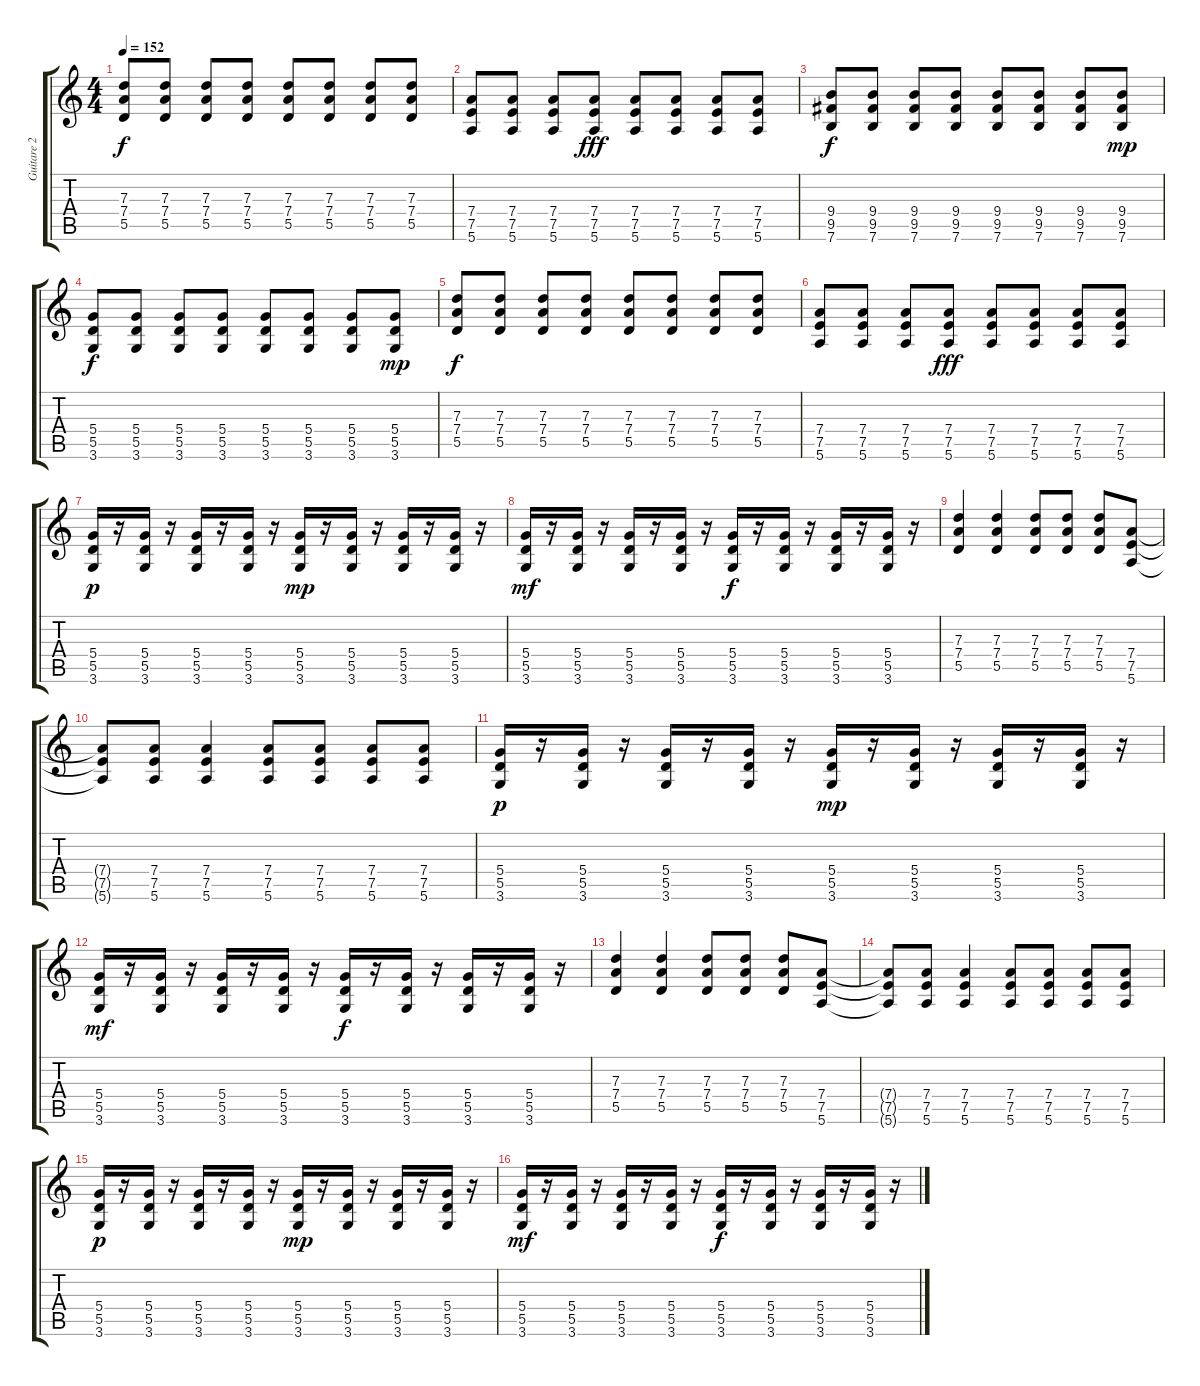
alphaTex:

\track ("Guitare 2" "Guitare 2") {instrument overdrivenguitar}
\staff {score tabs}
\tuning (E4 B3 G3 D3 A2 E2) {hide}
\ts (4 4)
\tempo 152
\clef g2
\ks c
(7.3 7.4 5.5).8{dy f} (7.3 7.4 5.5).8 (7.3 7.4 5.5).8 (7.3 7.4 5.5).8 (7.3 7.4 5.5).8 (7.3 7.4 5.5).8 (7.3 7.4 5.5).8 (7.3 7.4 5.5).8 |
(7.4 7.5 5.6).8 (7.4 7.5 5.6).8 (7.4 7.5 5.6).8 (7.4 7.5 5.6).8{dy fff} (7.4 7.5 5.6).8 (7.4 7.5 5.6).8 (7.4 7.5 5.6).8 (7.4 7.5 5.6).8 |
(9.4 9.5 7.6).8{dy f} (9.4 9.5 7.6).8 (9.4 9.5 7.6).8 (9.4 9.5 7.6).8 (9.4 9.5 7.6).8 (9.4 9.5 7.6).8 (9.4 9.5 7.6).8 (9.4 9.5 7.6).8{dy mp} |
(5.4 5.5 3.6).8{dy f} (5.4 5.5 3.6).8 (5.4 5.5 3.6).8 (5.4 5.5 3.6).8 (5.4 5.5 3.6).8 (5.4 5.5 3.6).8 (5.4 5.5 3.6).8 (5.4 5.5 3.6).8{dy mp} |
(7.3 7.4 5.5).8{dy f} (7.3 7.4 5.5).8 (7.3 7.4 5.5).8 (7.3 7.4 5.5).8 (7.3 7.4 5.5).8 (7.3 7.4 5.5).8 (7.3 7.4 5.5).8 (7.3 7.4 5.5).8 |
(7.4 7.5 5.6).8 (7.4 7.5 5.6).8 (7.4 7.5 5.6).8 (7.4 7.5 5.6).8{dy fff} (7.4 7.5 5.6).8 (7.4 7.5 5.6).8 (7.4 7.5 5.6).8 (7.4 7.5 5.6).8 |
(5.4 5.5 3.6).16{dy p} r.16 (5.4 5.5 3.6).16 r.16 (5.4 5.5 3.6).16 r.16 (5.4 5.5 3.6).16 r.16 (5.4 5.5 3.6).16{dy mp} r.16 (5.4 5.5 3.6).16 r.16 (5.4 5.5 3.6).16 r.16 (5.4 5.5 3.6).16 r.16 |
(5.4 5.5 3.6).16{dy mf} r.16 (5.4 5.5 3.6).16 r.16 (5.4 5.5 3.6).16 r.16 (5.4 5.5 3.6).16 r.16 (5.4 5.5 3.6).16{dy f} r.16 (5.4 5.5 3.6).16 r.16 (5.4 5.5 3.6).16 r.16 (5.4 5.5 3.6).16 r.16 |
(7.3 7.4 5.5).4 (7.3 7.4 5.5).4 (7.3 7.4 5.5).8 (7.3 7.4 5.5).8 (7.3 7.4 5.5).8 (7.4 7.5 5.6).8 |
(7.4{t} 7.5{t} 5.6{t}).8 (7.4 7.5 5.6).8 (7.4 7.5 5.6).4 (7.4 7.5 5.6).8 (7.4 7.5 5.6).8 (7.4 7.5 5.6).8 (7.4 7.5 5.6).8 |
(5.4 5.5 3.6).16{dy p} r.16 (5.4 5.5 3.6).16 r.16 (5.4 5.5 3.6).16 r.16 (5.4 5.5 3.6).16 r.16 (5.4 5.5 3.6).16{dy mp} r.16 (5.4 5.5 3.6).16 r.16 (5.4 5.5 3.6).16 r.16 (5.4 5.5 3.6).16 r.16 |
(5.4 5.5 3.6).16{dy mf} r.16 (5.4 5.5 3.6).16 r.16 (5.4 5.5 3.6).16 r.16 (5.4 5.5 3.6).16 r.16 (5.4 5.5 3.6).16{dy f} r.16 (5.4 5.5 3.6).16 r.16 (5.4 5.5 3.6).16 r.16 (5.4 5.5 3.6).16 r.16 |
(7.3 7.4 5.5).4 (7.3 7.4 5.5).4 (7.3 7.4 5.5).8 (7.3 7.4 5.5).8 (7.3 7.4 5.5).8 (7.4 7.5 5.6).8 |
(7.4{t} 7.5{t} 5.6{t}).8 (7.4 7.5 5.6).8 (7.4 7.5 5.6).4 (7.4 7.5 5.6).8 (7.4 7.5 5.6).8 (7.4 7.5 5.6).8 (7.4 7.5 5.6).8 |
(5.4 5.5 3.6).16{dy p} r.16 (5.4 5.5 3.6).16 r.16 (5.4 5.5 3.6).16 r.16 (5.4 5.5 3.6).16 r.16 (5.4 5.5 3.6).16{dy mp} r.16 (5.4 5.5 3.6).16 r.16 (5.4 5.5 3.6).16 r.16 (5.4 5.5 3.6).16 r.16 |
(5.4 5.5 3.6).16{dy mf} r.16 (5.4 5.5 3.6).16 r.16 (5.4 5.5 3.6).16 r.16 (5.4 5.5 3.6).16 r.16 (5.4 5.5 3.6).16{dy f} r.16 (5.4 5.5 3.6).16 r.16 (5.4 5.5 3.6).16 r.16 (5.4 5.5 3.6).16 r.16
